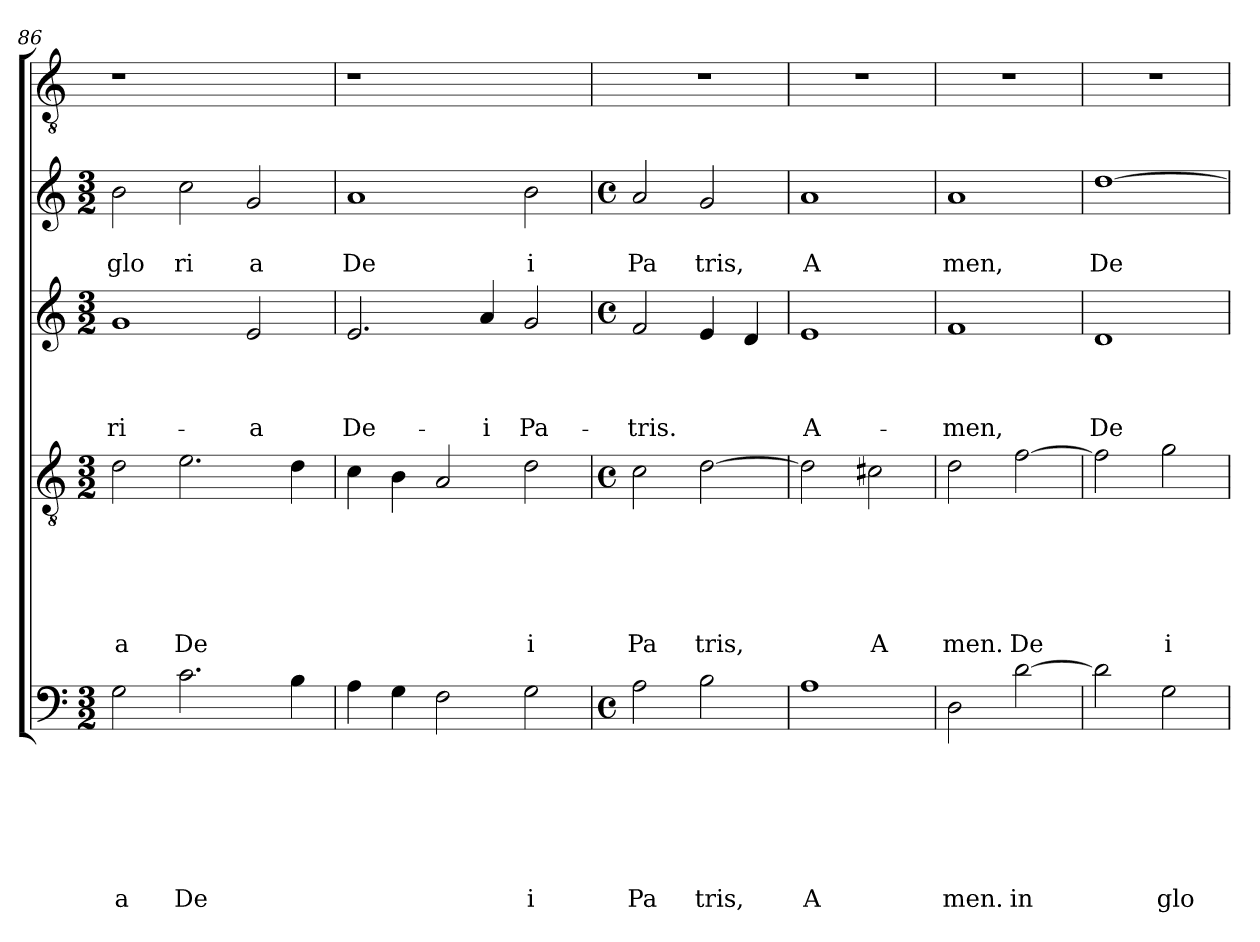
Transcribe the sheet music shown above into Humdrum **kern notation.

**kern	**text	**text	**text	**text	**text	**text	**text	**kern	**text	**text	**text	**text	**text	**text	**kern	**text	**text	**text	**text	**kern	**text	**text	**kern
*part5	*part5	*part5	*part5	*part5	*part5	*part5	*part5	*part4	*part4	*part4	*part4	*part4	*part4	*part4	*part3	*part3	*part3	*part3	*part3	*part2	*part2	*part2	*part1
*staff5	*staff5	*staff5	*staff5	*staff5	*staff5	*staff5	*staff5	*staff4	*staff4	*staff4	*staff4	*staff4	*staff4	*staff4	*staff3	*staff3	*staff3	*staff3	*staff3	*staff2	*staff2	*staff2	*staff1
*clefF4	*	*	*	*	*	*	*	*clefGv2	*	*	*	*	*	*	*clefG2	*	*	*	*	*clefG2	*	*	*clefGv2
*k[]	*	*	*	*	*	*	*	*k[]	*	*	*	*	*	*	*k[]	*	*	*	*	*k[]	*	*	*k[]
*C:	*	*	*	*	*	*	*	*C:	*	*	*	*	*	*	*C:	*	*	*	*	*C:	*	*	*C:
*M3/2	*	*	*	*	*	*	*	*M3/2	*	*	*	*	*	*	*M3/2	*	*	*	*	*M3/2	*	*	*
=86	=86	=86	=86	=86	=86	=86	=86	=86	=86	=86	=86	=86	=86	=86	=86	=86	=86	=86	=86	=86	=86	=86	=86
!	!	!	!	!	!	!	!LO:LY:b	!	!	!	!	!	!	!LO:LY:b	!	!	!	!	!LO:LY:b	!	!	!LO:LY:b	!
2G\	.	.	.	.	.	.	a	2d\	.	.	.	.	.	a	1g	.	.	.	-ri-	2b\	.	glo	1r
!	!	!	!	!	!	!	!LO:LY:b	!	!	!	!	!	!	!LO:LY:b	!	!	!	!	!	!	!	!LO:LY:b	!
2.c\	.	.	.	.	.	.	De	2.e\	.	.	.	.	.	De	.	.	.	.	.	2cc\	.	ri	.
!	!	!	!	!	!	!	!	!	!	!	!	!	!	!	!	!	!	!	!LO:LY:b	!	!	!LO:LY:b	!
.	.	.	.	.	.	.	.	.	.	.	.	.	.	.	2e/	.	.	.	-a	2g/	.	a	2ryy
4B\	.	.	.	.	.	.	.	4d\	.	.	.	.	.	.	.	.	.	.	.	.	.	.	.
=87	=87	=87	=87	=87	=87	=87	=87	=87	=87	=87	=87	=87	=87	=87	=87	=87	=87	=87	=87	=87	=87	=87	=87
!	!	!	!	!	!	!	!	!	!	!	!	!	!	!	!	!	!	!	!LO:LY:b	!	!	!LO:LY:b	!
4A\	.	.	.	.	.	.	.	4c\	.	.	.	.	.	.	2.e/	.	.	.	De-	1a	.	De	1r
4G\	.	.	.	.	.	.	.	4B\	.	.	.	.	.	.	.	.	.	.	.	.	.	.	.
2F\	.	.	.	.	.	.	.	2A/	.	.	.	.	.	.	.	.	.	.	.	.	.	.	.
!	!	!	!	!	!	!	!	!	!	!	!	!	!	!	!	!	!	!	!LO:LY:b	!	!	!	!
.	.	.	.	.	.	.	.	.	.	.	.	.	.	.	4a/	.	.	.	-i	.	.	.	.
!	!	!	!	!	!	!	!LO:LY:b	!	!	!	!	!	!	!LO:LY:b	!	!	!	!	!LO:LY:b	!	!	!LO:LY:b	!
2G\	.	.	.	.	.	.	i	2d\	.	.	.	.	.	i	2g/	.	.	.	Pa-	2b\	.	i	2ryy
=88	=88	=88	=88	=88	=88	=88	=88	=88	=88	=88	=88	=88	=88	=88	=88	=88	=88	=88	=88	=88	=88	=88	=88
*M4/4	*	*	*	*	*	*	*	*M4/4	*	*	*	*	*	*	*M4/4	*	*	*	*	*M4/4	*	*	*
*met(c)	*	*	*	*	*	*	*	*met(c)	*	*	*	*	*	*	*met(c)	*	*	*	*	*met(c)	*	*	*
!	!	!	!	!	!	!	!LO:LY:b	!	!	!	!	!	!	!LO:LY:b	!	!	!	!	!LO:LY:b	!	!	!LO:LY:b	!
2A\	.	.	.	.	.	.	Pa	2c\	.	.	.	.	.	Pa	2f/	.	.	.	-tris.	2a/	.	Pa	1r
!	!	!	!	!	!	!	!LO:LY:b	!	!	!	!	!	!	!LO:LY:b	!	!	!	!	!	!	!	!LO:LY:b	!
2B\	.	.	.	.	.	.	tris,	[>2d\	.	.	.	.	.	tris,	4e/	.	.	.	.	2g/	.	tris,	.
.	.	.	.	.	.	.	.	.	.	.	.	.	.	.	4d/	.	.	.	.	.	.	.	.
=89	=89	=89	=89	=89	=89	=89	=89	=89	=89	=89	=89	=89	=89	=89	=89	=89	=89	=89	=89	=89	=89	=89	=89
!	!	!	!	!	!	!	!LO:LY:b	!	!	!	!	!	!	!	!	!	!	!	!LO:LY:b	!	!	!LO:LY:b	!
1A	.	.	.	.	.	.	A	2d\]	.	.	.	.	.	.	1e	.	.	.	A-	1a	.	A	1r
!	!	!	!	!	!	!	!	!	!	!	!	!	!	!LO:LY:b	!	!	!	!	!	!	!	!	!
.	.	.	.	.	.	.	.	2c#X\	.	.	.	.	.	A	.	.	.	.	.	.	.	.	.
!!LO:LB:g=z
=90	=90	=90	=90	=90	=90	=90	=90	=90	=90	=90	=90	=90	=90	=90	=90	=90	=90	=90	=90	=90	=90	=90	=90
!	!	!	!	!	!	!	!LO:LY:b	!	!	!	!	!	!	!LO:LY:b	!	!	!	!	!LO:LY:b	!	!	!LO:LY:b	!
2D\	.	.	.	.	.	.	men.	2d\	.	.	.	.	.	men.	1f	.	.	.	-men,	1a	.	men,	1r
!	!	!	!	!	!	!	!LO:LY:b	!	!	!	!	!	!	!LO:LY:b	!	!	!	!	!	!	!	!	!
[>2d\	.	.	.	.	.	.	in	[>2f\	.	.	.	.	.	De	.	.	.	.	.	.	.	.	.
=91	=91	=91	=91	=91	=91	=91	=91	=91	=91	=91	=91	=91	=91	=91	=91	=91	=91	=91	=91	=91	=91	=91	=91
!	!	!	!	!	!	!	!	!	!	!	!	!	!	!	!	!	!	!	!LO:LY:b	!	!	!LO:LY:b	!
2d\]	.	.	.	.	.	.	.	2f\]	.	.	.	.	.	.	1d	.	.	.	De	[>1dd	.	De	1r
!	!	!	!	!	!	!	!LO:LY:b	!	!	!	!	!	!	!LO:LY:b	!	!	!	!	!	!	!	!	!
2G\	.	.	.	.	.	.	glo	2g\	.	.	.	.	.	i	.	.	.	.	.	.	.	.	.
=	=	=	=	=	=	=	=	=	=	=	=	=	=	=	=	=	=	=	=	=	=	=	=
*-	*-	*-	*-	*-	*-	*-	*-	*-	*-	*-	*-	*-	*-	*-	*-	*-	*-	*-	*-	*-	*-	*-	*-
